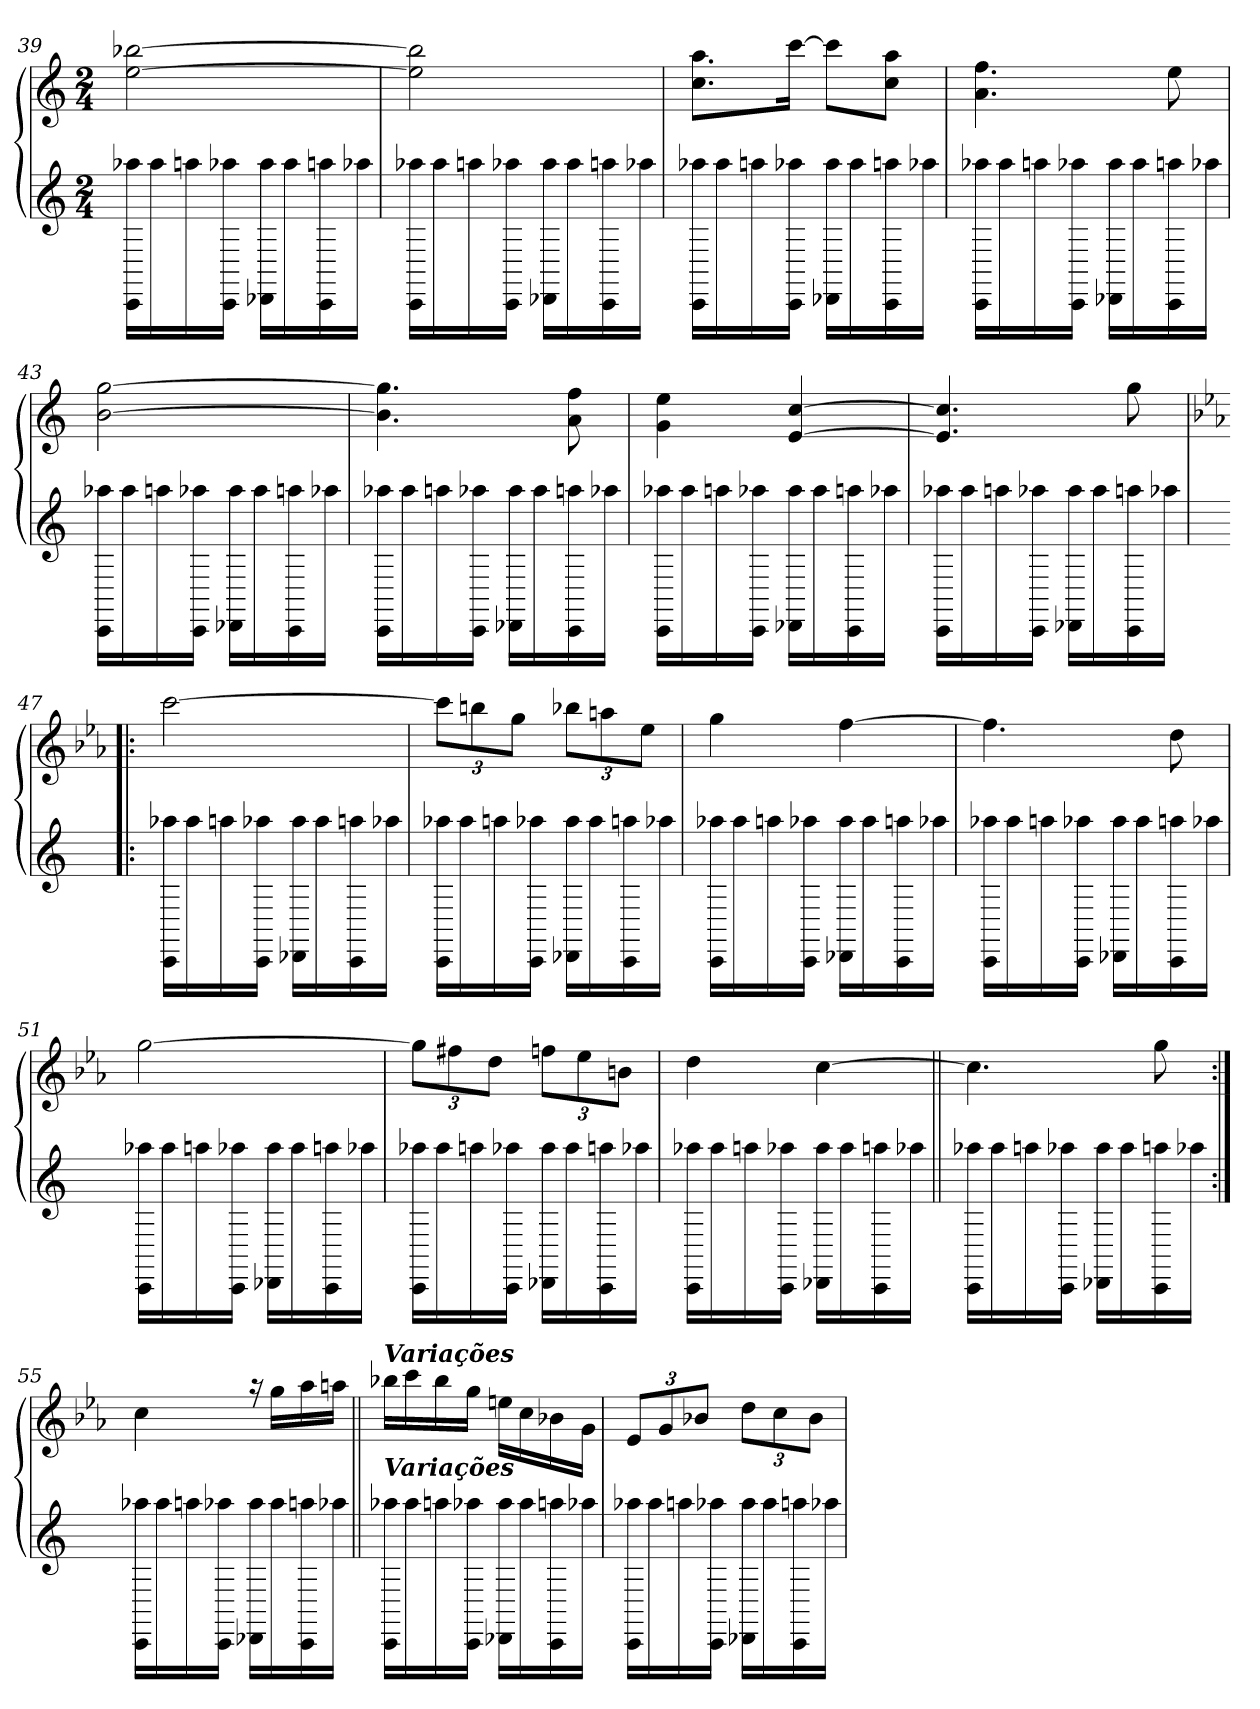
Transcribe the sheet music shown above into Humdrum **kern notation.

**kern	**kern
*part2	*part1
*staff2	*staff1
*clefG2	*clefG2
*k[]	*k[]
*C:	*C:
*M2/4	*M2/4
=39	=39
*	*^
16CC\ 16aa-\LL	[<2ee\ [<2bb-X\	2ryy
16aa-\	.	.
16aa\	.	.
16CC\ 16aa-\JJ	.	.
16DD-\ 16aa-\LL	.	.
16aa-\	.	.
16CC\ 16aa\	.	.
16aa-\JJ	.	.
=40	=40	=40
16CC\ 16aa-\LL	2ee\] 2bb-\]	2ryy
16aa-\	.	.
16aa\	.	.
16CC\ 16aa-\JJ	.	.
16DD-\ 16aa-\LL	.	.
16aa-\	.	.
16CC\ 16aa\	.	.
16aa-\JJ	.	.
=41	=41	=41
16CC\ 16aa-\LL	8.cc\ 8.aa\L	2ryy
16aa-\	.	.
16aa\	.	.
16CC\ 16aa-\JJ	[<16ccc\Jk	.
16DD-\ 16aa-\LL	8ccc\L]	.
16aa-\	.	.
16CC\ 16aa\	8cc\ 8aa\J	.
16aa-\JJ	.	.
=42	=42	=42
16CC\ 16aa-\LL	4.a\ 4.ff\	2ryy
16aa-\	.	.
16aa\	.	.
16CC\ 16aa-\JJ	.	.
16DD-\ 16aa-\LL	.	.
16aa-\	.	.
16CC\ 16aa\	8ee\	.
16aa-\JJ	.	.
=43	=43	=43
16CC\ 16aa-\LL	[<2b\ [<2gg\	2ryy
16aa-\	.	.
16aa\	.	.
16CC\ 16aa-\JJ	.	.
16DD-\ 16aa-\LL	.	.
16aa-\	.	.
16CC\ 16aa\	.	.
16aa-\JJ	.	.
!!LO:LB:g=z	!!
=44	=44	=44
16CC\ 16aa-\LL	4.b\] 4.gg\]	2ryy
16aa-\	.	.
16aa\	.	.
16CC\ 16aa-\JJ	.	.
16DD-\ 16aa-\LL	.	.
16aa-\	.	.
16CC\ 16aa\	8a\ 8ff\	.
16aa-\JJ	.	.
=45	=45	=45
16CC\ 16aa-\LL	4g\ 4ee\	2ryy
16aa-\	.	.
16aa\	.	.
16CC\ 16aa-\JJ	.	.
16DD-\ 16aa-\LL	[>4e/ [>4cc/	.
16aa-\	.	.
16CC\ 16aa\	.	.
16aa-\JJ	.	.
=46	=46	=46
16CC\ 16aa-\LL	4.e/] 4.cc/]	2ryy
16aa-\	.	.
16aa\	.	.
16CC\ 16aa-\JJ	.	.
16DD-\ 16aa-\LL	.	.
16aa-\	.	.
16CC\ 16aa\	8gg\	.
16aa-\JJ	.	.
=47!|:	=47!|:	=47!|:
*	*k[b-e-a-]	*
*	*E-:	*
16CC\ 16aa-\LL	[<2ccc\	2ryy
16aa-\	.	.
16aa\	.	.
16CC\ 16aa-\JJ	.	.
16DD-\ 16aa-\LL	.	.
16aa-\	.	.
16CC\ 16aa\	.	.
16aa-\JJ	.	.
=48	=48	=48
16CC\ 16aa-\LL	12ccc\L]	2ryy
16aa-\	.	.
.	12bbn\	.
16aa\	.	.
.	12gg\J	.
16CC\ 16aa-\JJ	.	.
16DD-\ 16aa-\LL	12bb-X\L	.
16aa-\	.	.
.	12aan\	.
16CC\ 16aa\	.	.
.	12ee-\J	.
16aa-\JJ	.	.
=49	=49	=49
16CC\ 16aa-\LL	4gg\	2ryy
16aa-\	.	.
16aa\	.	.
16CC\ 16aa-\JJ	.	.
16DD-\ 16aa-\LL	[<4ff\	.
16aa-\	.	.
16CC\ 16aa\	.	.
16aa-\JJ	.	.
!!LO:LB:g=z	!!
=50	=50	=50
16CC\ 16aa-\LL	4.ff\]	2ryy
16aa-\	.	.
16aa\	.	.
16CC\ 16aa-\JJ	.	.
16DD-\ 16aa-\LL	.	.
16aa-\	.	.
16CC\ 16aa\	8dd\	.
16aa-\JJ	.	.
=51	=51	=51
16CC\ 16aa-\LL	[<2gg\	2ryy
16aa-\	.	.
16aa\	.	.
16CC\ 16aa-\JJ	.	.
16DD-\ 16aa-\LL	.	.
16aa-\	.	.
16CC\ 16aa\	.	.
16aa-\JJ	.	.
=52	=52	=52
16CC\ 16aa-\LL	12gg\L]	2ryy
16aa-\	.	.
.	12ff#X\	.
16aa\	.	.
.	12dd\J	.
16CC\ 16aa-\JJ	.	.
16DD-\ 16aa-\LL	12ffn\L	.
16aa-\	.	.
.	12ee-\	.
16CC\ 16aa\	.	.
.	12bn\J	.
16aa-\JJ	.	.
=53	=53	=53
16CC\ 16aa-\LL	4dd\	2ryy
16aa-\	.	.
16aa\	.	.
16CC\ 16aa-\JJ	.	.
16DD-\ 16aa-\LL	[<4cc\	.
16aa-\	.	.
16CC\ 16aa\	.	.
16aa-\JJ	.	.
=54||	=54||	=54||
16CC\ 16aa-\LL	4.cc\]	2ryy
16aa-\	.	.
16aa\	.	.
16CC\ 16aa-\JJ	.	.
16DD-\ 16aa-\LL	.	.
16aa-\	.	.
16CC\ 16aa\	8gg\	.
16aa-\JJ	.	.
=55:|!	=55:|!	=55:|!
16CC\ 16aa-\LL	4cc\	2ryy
16aa-\	.	.
16aa\	.	.
16CC\ 16aa-\JJ	.	.
16DD-\ 16aa-\LL	16raa	.
16aa-\	16gg\LL	.
16CC\ 16aa\	16aa-\	.
16aa-\JJ	16aan\JJ	.
!!LO:LB:g=z	!!
=56||	=56||	=56||
*	*k[]	*
*	*C:	*
!	!LO:TX:a:Bi:t=Variações	!
!LO:TX:a:Bi:t=Variações	!	!
16CC\ 16aa-\LL	16bb-X\LL	2ryy
16aa-\	16ccc\	.
16aa\	16bb-\	.
16CC\ 16aa-\JJ	16gg\JJ	.
16DD-\ 16aa-\LL	16eeni\LL	.
16aa-\	16cc\	.
16CC\ 16aa\	16b-X\	.
16aa-\JJ	16g\JJ	.
=57	=57	=57
16CC\ 16aa-\LL	12e/L	2ryy
16aa-\	.	.
.	12g/	.
16aa\	.	.
.	12b-X/J	.
16CC\ 16aa-\JJ	.	.
16DD-\ 16aa-\LL	12dd\L	.
16aa-\	.	.
.	12cc\	.
16CC\ 16aa\	.	.
.	12b-\J	.
16aa-\JJ	.	.
*	*v	*v
=	=
*-	*-
